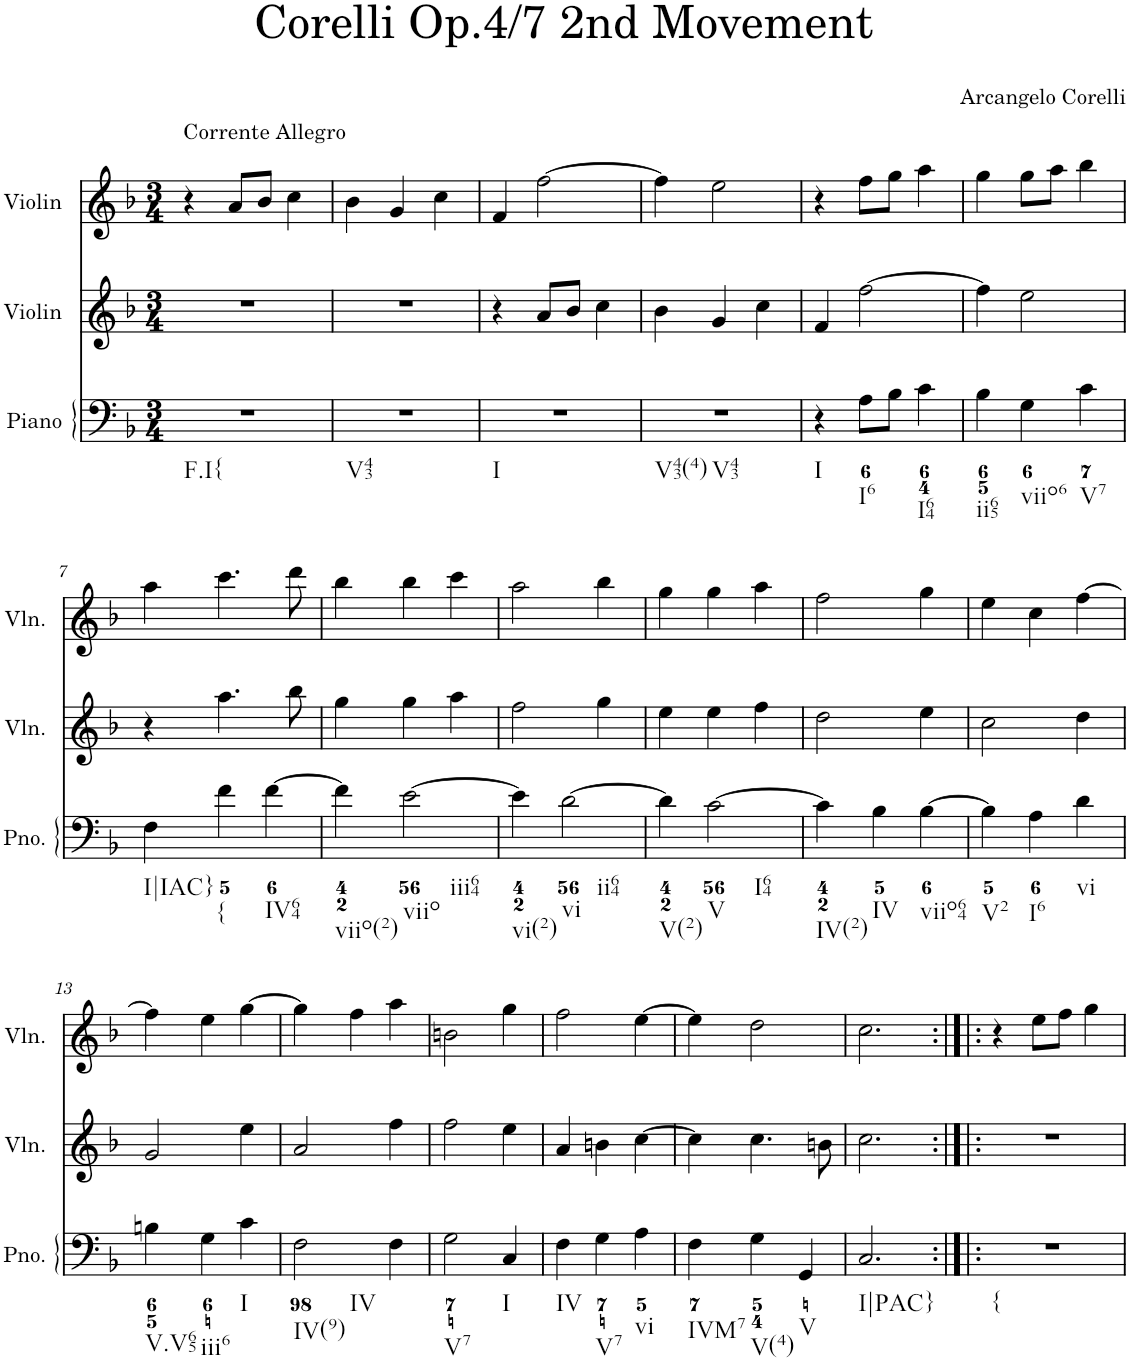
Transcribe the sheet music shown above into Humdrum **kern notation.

**kern	**kern	**kern
*part3	*part2	*part1
*staff3	*staff2	*staff1
*I"Piano	*I"Violin	*I"Violin
*I'Pno.	*I'Vln.	*I'Vln.
*clefF4	*clefG2	*clefG2
*k[b-]	*k[b-]	*k[b-]
*M3/4	*M3/4	*M3/4
=1	=1	=1
!	!	!LO:TX:a:t=Corrente Allegro
!LO:TX:b:t=F.I{	!	!
2.r	2.r	4r
.	.	8a/L
.	.	8b-/J
.	.	4cc\
=2	=2	=2
!LO:TX:b:t=V43	!	!
2.r	2.r	4b-\
.	.	4g/
.	.	4cc\
=3	=3	=3
!LO:TX:b:t=I	!	!
2.r	4r	4f/
.	8a/L	[2ff\
.	8b-/J	.
.	4cc\	.
=4	=4	=4
!LO:TX:b:t=V43(4)	!	!
!LO:TX:b:t=V43	!	!
2.r	4b-\	4ff\]
.	4g/	2ee\
.	4cc\	.
=5	=5	=5
!LO:TX:b:t=I	!	!
4r	4f/	4r
!LO:TX:b:t=I6	!	!
8A\L	[2ff\	8ff\L
8B-\J	.	8gg\J
!LO:TX:b:t=I64	!	!
4c\	.	4aa\
=6	=6	=6
!LO:TX:b:t=ii65	!	!
4B-\	4ff\]	4gg\
!LO:TX:b:t=viio6	!	!
4G\	2ee\	8gg\L
.	.	8aa\J
!LO:TX:b:t=V7	!	!
4c\	.	4bb-\
!!LO:LB:g=z
=7	=7	=7
!LO:TX:b:t=I|IAC}	!	!
4F\	4r	4aa\
!LO:TX:b:t={	!	!
4f\	4.aa\	4.ccc\
!LO:TX:b:t=IV64	!	!
[4f\	.	.
.	8bb-\	8ddd\
=8	=8	=8
!LO:TX:b:t=viio(2)	!	!
4f\]	4gg\	4bb-\
!LO:TX:b:t=viio	!	!
!LO:TX:b:t=iii64	!	!
[2e\	4gg\	4bb-\
.	4aa\	4ccc\
=9	=9	=9
!LO:TX:b:t=vi(2)	!	!
4e\]	2ff\	2aa\
!LO:TX:b:t=vi	!	!
!LO:TX:b:t=ii64	!	!
[2d\	.	.
.	4gg\	4bb-\
=10	=10	=10
!LO:TX:b:t=V(2)	!	!
4d\]	4ee\	4gg\
!LO:TX:b:t=V	!	!
!LO:TX:b:t=I64	!	!
[2c\	4ee\	4gg\
.	4ff\	4aa\
=11	=11	=11
!LO:TX:b:t=IV(2)	!	!
4c\]	2dd\	2ff\
!LO:TX:b:t=IV	!	!
4B-\	.	.
!LO:TX:b:t=viio64	!	!
[4B-\	4ee\	4gg\
=12	=12	=12
!LO:TX:b:t=V2	!	!
4B-\]	2cc\	4ee\
!LO:TX:b:t=I6	!	!
4A\	.	4cc\
!LO:TX:b:t=vi	!	!
4d\	4dd\	[4ff\
!!LO:LB:g=z
=13	=13	=13
!LO:TX:b:t=V.V65	!	!
4Bn\	2g/	4ff\]
!LO:TX:b:t=iii6	!	!
4G\	.	4ee\
!LO:TX:b:t=I	!	!
4c\	4ee\	[4gg\
=14	=14	=14
!LO:TX:b:t=IV(9)	!	!
!LO:TX:b:t=IV	!	!
2F\	2a/	4gg\]
.	.	4ff\
4F\	4ff\	4aa\
=15	=15	=15
!LO:TX:b:t=V7	!	!
2G\	2ff\	2bn\
!LO:TX:b:t=I	!	!
4C/	4ee\	4gg\
=16	=16	=16
!LO:TX:b:t=IV	!	!
4F\	4a/	2ff\
!LO:TX:b:t=V7	!	!
4G\	4bn\	.
!LO:TX:b:t=vi	!	!
4A\	[4cc\	[4ee\
=17	=17	=17
!LO:TX:b:t=IVM7	!	!
4F\	4cc\]	4ee\]
!LO:TX:b:t=V(4)	!	!
4G\	4.cc\	2dd\
!LO:TX:b:t=V	!	!
4GG/	.	.
.	8bn\	.
=18	=18	=18
!LO:TX:b:t=I|PAC}	!	!
2.C/	2.cc\	2.cc\
=19:|!|:	=19:|!|:	=19:|!|:
!LO:TX:b:t={	!	!
2.r	2.r	4r
.	.	8ee\L
.	.	8ff\J
.	.	4gg\
=	=	=
*-	*-	*-
